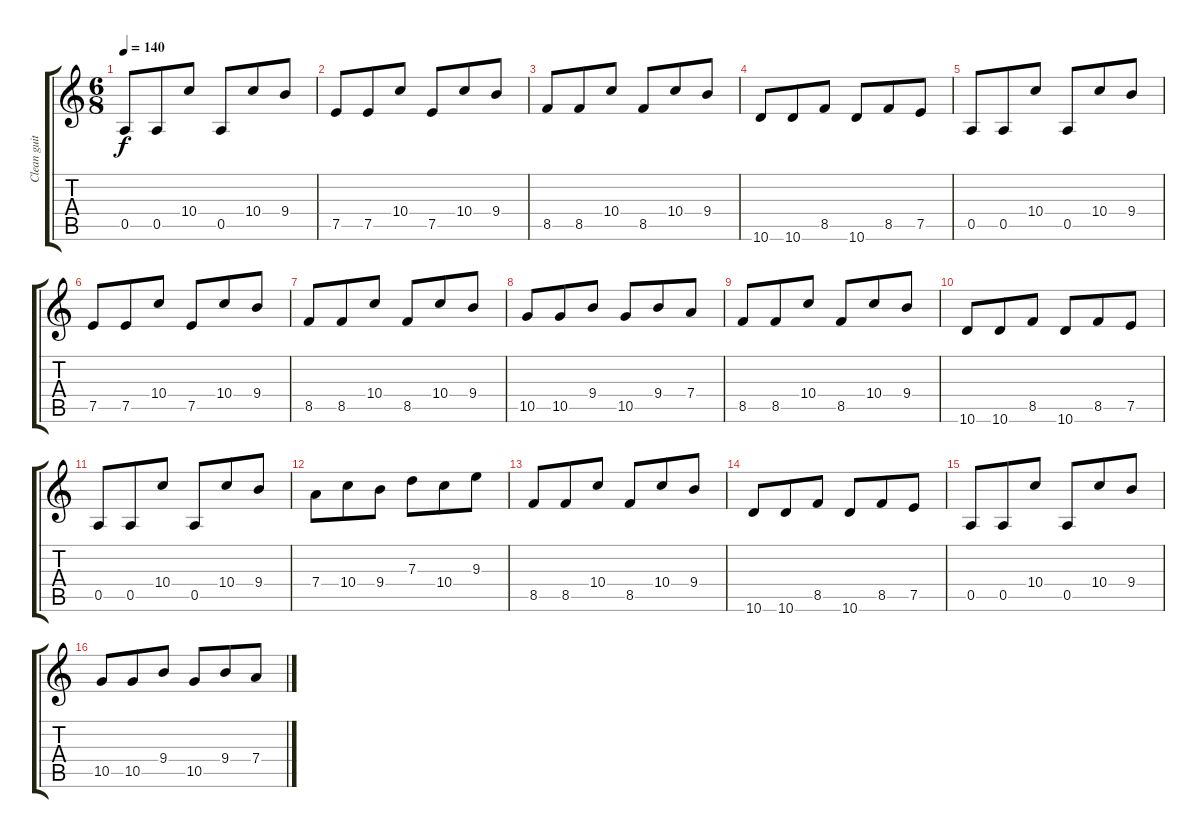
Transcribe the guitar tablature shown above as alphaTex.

\track ("Clean guitar" "Clean guit") {instrument electricguitarclean}
\staff {score tabs}
\tuning (E4 B3 G3 D3 A2 E2) {hide}
\ts (6 8)
\tempo 140
\clef g2
\ks c
0.5.8{dy f instrument distortionguitar} 0.5.8 10.4.8 0.5.8 10.4.8 9.4.8 |
7.5.8{instrument distortionguitar} 7.5.8 10.4.8 7.5.8 10.4.8 9.4.8 |
8.5.8{instrument distortionguitar} 8.5.8 10.4.8 8.5.8 10.4.8 9.4.8 |
10.6.8{instrument distortionguitar} 10.6.8 8.5.8 10.6.8 8.5.8 7.5.8 |
0.5.8{instrument distortionguitar} 0.5.8 10.4.8 0.5.8 10.4.8 9.4.8 |
7.5.8{instrument distortionguitar} 7.5.8 10.4.8 7.5.8 10.4.8 9.4.8 |
8.5.8{instrument distortionguitar} 8.5.8 10.4.8 8.5.8 10.4.8 9.4.8 |
10.5.8{instrument distortionguitar} 10.5.8 9.4.8 10.5.8 9.4.8 7.4.8 |
8.5.8{instrument distortionguitar} 8.5.8 10.4.8 8.5.8 10.4.8 9.4.8 |
10.6.8{instrument distortionguitar} 10.6.8 8.5.8 10.6.8 8.5.8 7.5.8 |
0.5.8{instrument distortionguitar} 0.5.8 10.4.8 0.5.8 10.4.8 9.4.8 |
7.4.8{instrument distortionguitar} 10.4.8 9.4.8 7.3.8 10.4.8 9.3.8 |
8.5.8{instrument distortionguitar} 8.5.8 10.4.8 8.5.8 10.4.8 9.4.8 |
10.6.8{instrument distortionguitar} 10.6.8 8.5.8 10.6.8 8.5.8 7.5.8 |
0.5.8{instrument distortionguitar} 0.5.8 10.4.8 0.5.8 10.4.8 9.4.8 |
10.5.8{instrument distortionguitar} 10.5.8 9.4.8 10.5.8 9.4.8 7.4.8
